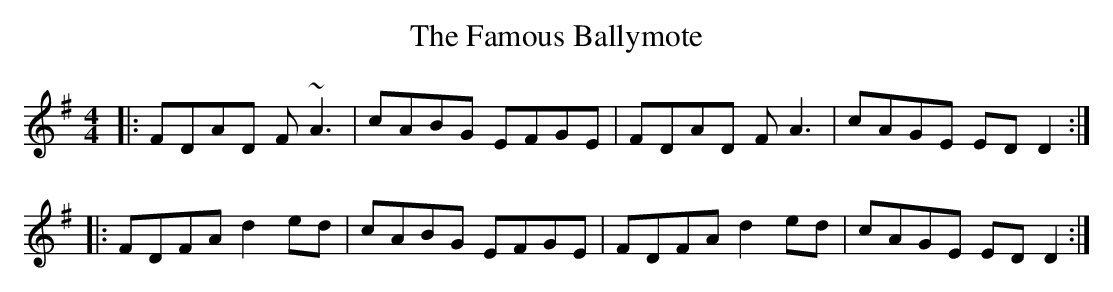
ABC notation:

X:1
T: The Famous Ballymote
M: 4/4
L: 1/8
K: Dmix
|: FDAD F~A3 | cABG EFGE | FDAD FA3 | cAGE EDD2 :|
|: FDFA d2ed | cABG EFGE | FDFA d2ed | cAGE EDD2 :|
